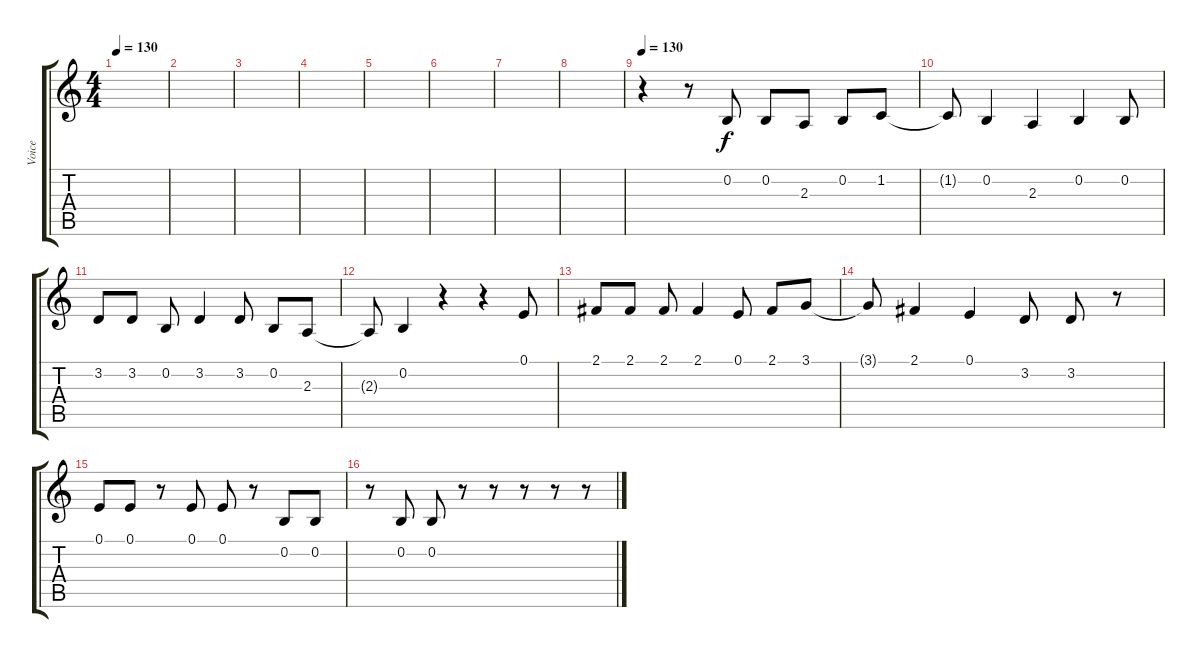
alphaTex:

\track ("Voice" "Voice") {instrument electricgrandpiano}
\staff {score tabs}
\tuning (E4 B3 G3 D3 A2 E2) {hide}
\ts (4 4)
\tempo 130
\tempo 110
\tempo 130
\clef g2
\ks c
|
|
|
|
|
|
|
|
\tempo 130
r.4 r.8 0.2.8 0.2.8 2.3.8 0.2.8 1.2.8 |
1.2{t}.8 0.2.4 2.3.4 0.2.4 0.2.8 |
3.2.8 3.2.8 0.2.8 3.2.4 3.2.8 0.2.8 2.3.8 |
2.3{t}.8 0.2.4 r.4 r.4 0.1.8 |
2.1.8 2.1.8 2.1.8 2.1.4 0.1.8 2.1.8 3.1.8 |
3.1{t}.8 2.1.4 0.1.4 3.2.8 3.2.8 r.8 |
0.1.8 0.1.8 r.8 0.1.8 0.1.8 r.8 0.2.8 0.2.8 |
r.8 0.2.8 0.2.8 r.8 r.8 r.8 r.8 r.8
